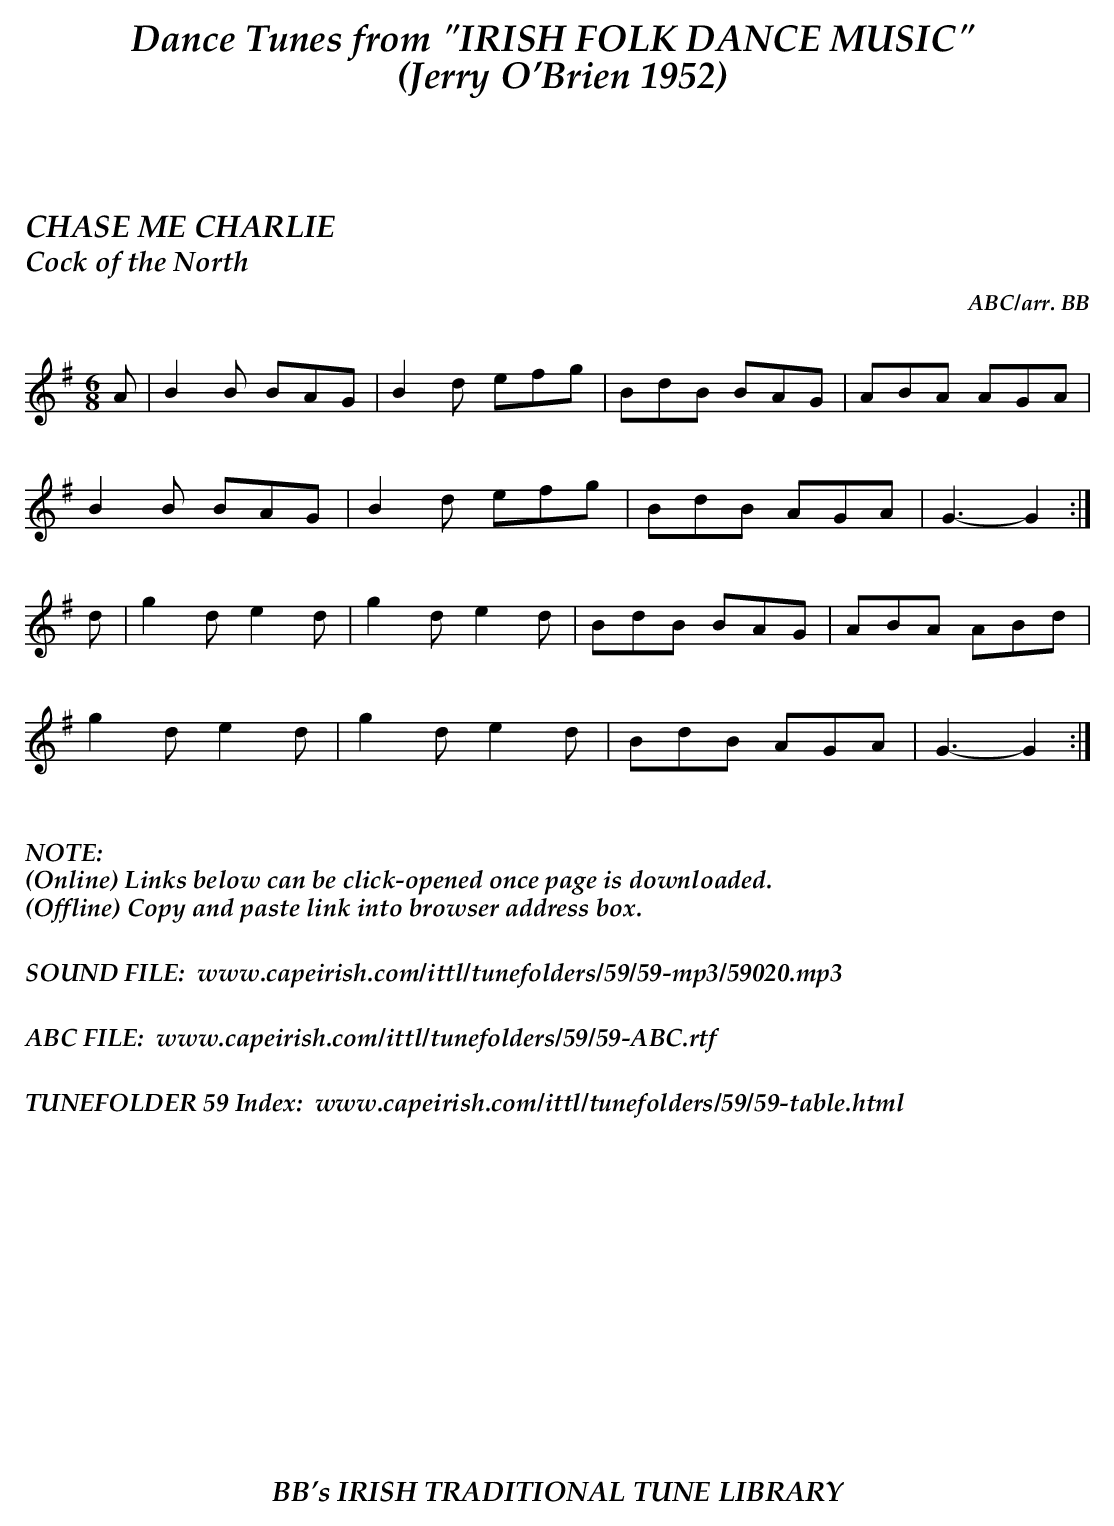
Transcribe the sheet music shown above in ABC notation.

X:1
T:CHASE ME CHARLIE
T:Cock of the North
C:ABC/arr. BB
M:6/8
K:G
A|B2B BAG|B2d efg|BdB BAG|ABA AGA|
B2B BAG|B2d efg|BdB AGA|G3-G2 :|
d|g2d e2d|g2d e2d|BdB BAG|ABA ABd|
g2d e2d|g2d e2d|BdB AGA|G3-G2 :|
%%vskip .3in
%%textoption left
%%textfont "Palatino-BoldItalic" 16
%%begintext
%%NOTE:
(Online) Links below can be click-opened once page is downloaded.
(Offline) Copy and paste link into browser address box.
%%
%%
SOUND FILE:  www.capeirish.com/ittl/tunefolders/59/59-mp3/59020.mp3
%%
%%
ABC FILE:  www.capeirish.com/ittl/tunefolders/59/59-ABC.rtf
%%
%%
TUNEFOLDER 59 Index:  www.capeirish.com/ittl/tunefolders/59/59-table.html
